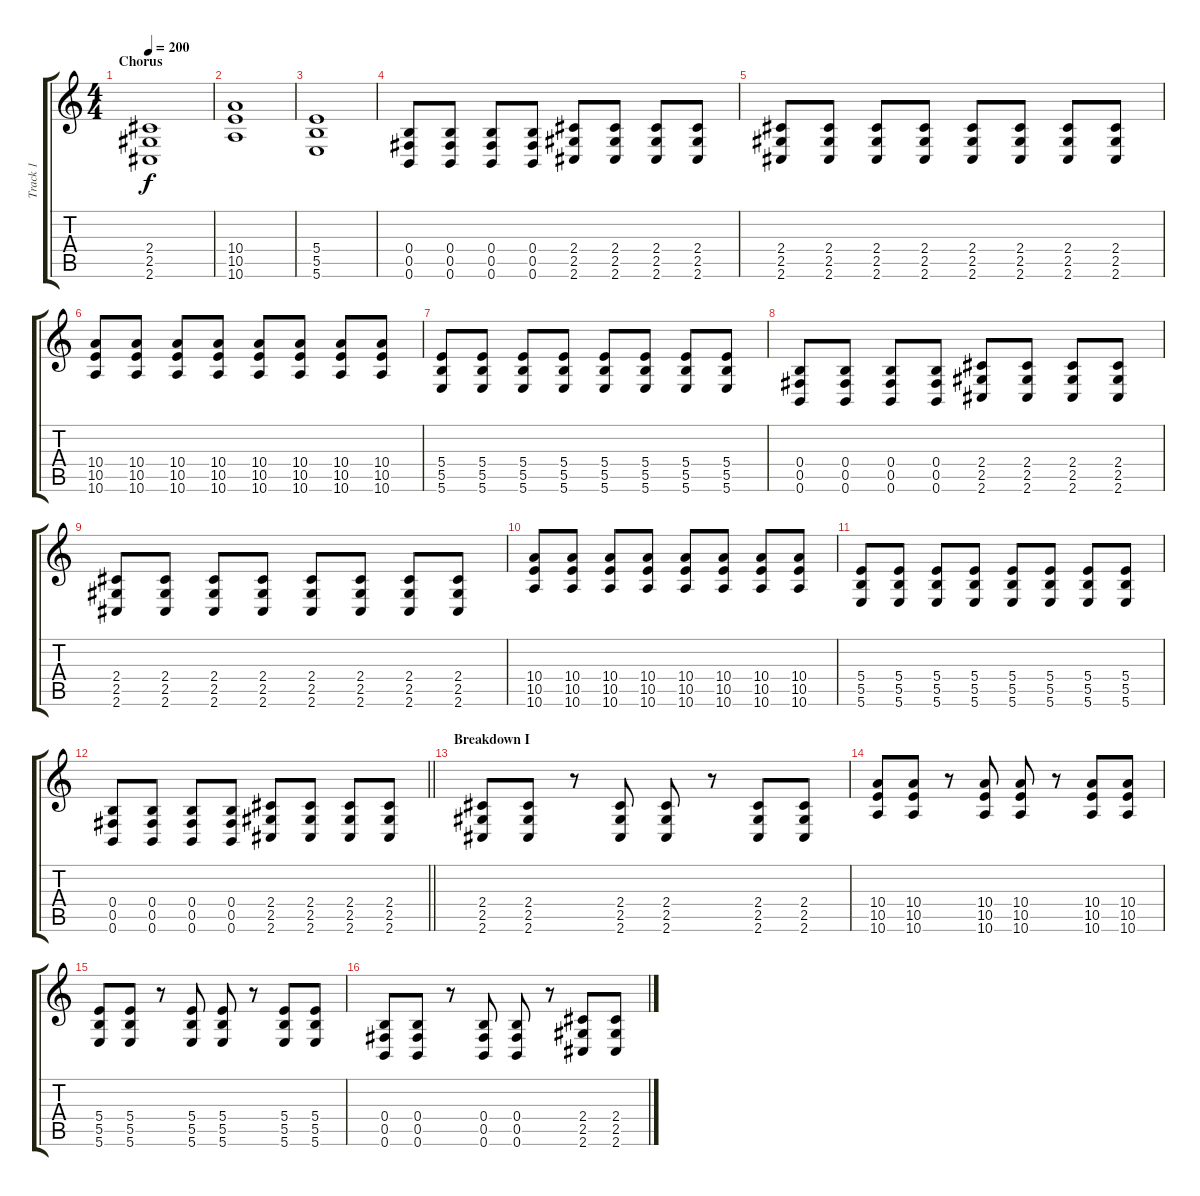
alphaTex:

\track ("Track 1" "Track 1") {instrument electricguitarjazz}
\staff {score tabs}
\tuning (Db4 Ab3 E3 B2 Gb2 B1) {hide}
\ts (4 4)
\section ("" "Chorus")
\tempo 200
\clef g2
\ks c
(2.4 2.5 2.6).1{dy f} |
(10.4 10.5 10.6).1 |
(5.4 5.5 5.6).1 |
(0.4 0.5 0.6).8 (0.4 0.5 0.6).8 (0.4 0.5 0.6).8 (0.4 0.5 0.6).8 (2.4 2.5 2.6).8 (2.4 2.5 2.6).8 (2.4 2.5 2.6).8 (2.4 2.5 2.6).8 |
(2.4 2.5 2.6).8 (2.4 2.5 2.6).8 (2.4 2.5 2.6).8 (2.4 2.5 2.6).8 (2.4 2.5 2.6).8 (2.4 2.5 2.6).8 (2.4 2.5 2.6).8 (2.4 2.5 2.6).8 |
(10.4 10.5 10.6).8 (10.4 10.5 10.6).8 (10.4 10.5 10.6).8 (10.4 10.5 10.6).8 (10.4 10.5 10.6).8 (10.4 10.5 10.6).8 (10.4 10.5 10.6).8 (10.4 10.5 10.6).8 |
(5.4 5.5 5.6).8 (5.4 5.5 5.6).8 (5.4 5.5 5.6).8 (5.4 5.5 5.6).8 (5.4 5.5 5.6).8 (5.4 5.5 5.6).8 (5.4 5.5 5.6).8 (5.4 5.5 5.6).8 |
(0.4 0.5 0.6).8 (0.4 0.5 0.6).8 (0.4 0.5 0.6).8 (0.4 0.5 0.6).8 (2.4 2.5 2.6).8 (2.4 2.5 2.6).8 (2.4 2.5 2.6).8 (2.4 2.5 2.6).8 |
(2.4 2.5 2.6).8 (2.4 2.5 2.6).8 (2.4 2.5 2.6).8 (2.4 2.5 2.6).8 (2.4 2.5 2.6).8 (2.4 2.5 2.6).8 (2.4 2.5 2.6).8 (2.4 2.5 2.6).8 |
(10.4 10.5 10.6).8 (10.4 10.5 10.6).8 (10.4 10.5 10.6).8 (10.4 10.5 10.6).8 (10.4 10.5 10.6).8 (10.4 10.5 10.6).8 (10.4 10.5 10.6).8 (10.4 10.5 10.6).8 |
(5.4 5.5 5.6).8 (5.4 5.5 5.6).8 (5.4 5.5 5.6).8 (5.4 5.5 5.6).8 (5.4 5.5 5.6).8 (5.4 5.5 5.6).8 (5.4 5.5 5.6).8 (5.4 5.5 5.6).8 |
\barLineRight lightlight
(0.4 0.5 0.6).8 (0.4 0.5 0.6).8 (0.4 0.5 0.6).8 (0.4 0.5 0.6).8 (2.4 2.5 2.6).8 (2.4 2.5 2.6).8 (2.4 2.5 2.6).8 (2.4 2.5 2.6).8 |
\section ("" "Breakdown I")
(2.4 2.5 2.6).8 (2.4 2.5 2.6).8 r.8 (2.4 2.5 2.6).8 (2.4 2.5 2.6).8 r.8 (2.4 2.5 2.6).8 (2.4 2.5 2.6).8 |
(10.4 10.5 10.6).8 (10.4 10.5 10.6).8 r.8 (10.4 10.5 10.6).8 (10.4 10.5 10.6).8 r.8 (10.4 10.5 10.6).8 (10.4 10.5 10.6).8 |
(5.4 5.5 5.6).8 (5.4 5.5 5.6).8 r.8 (5.4 5.5 5.6).8 (5.4 5.5 5.6).8 r.8 (5.4 5.5 5.6).8 (5.4 5.5 5.6).8 |
(0.4 0.5 0.6).8 (0.4 0.5 0.6).8 r.8 (0.4 0.5 0.6).8 (0.4 0.5 0.6).8 r.8 (2.4 2.5 2.6).8 (2.4 2.5 2.6).8
